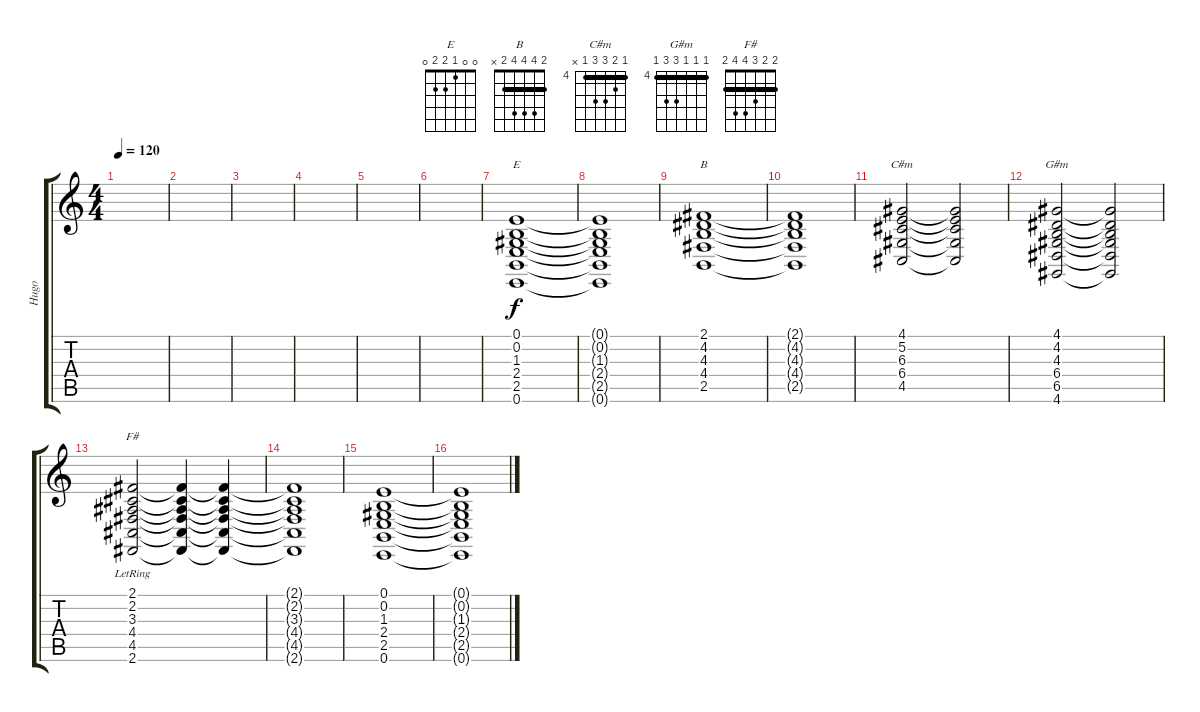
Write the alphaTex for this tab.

\track ("Hugo" "Hugo") {instrument synthstrings1}
\staff {score tabs}
\tuning (E4 B3 G3 D3 A2 E2) {hide}
\chord ("E" 0 0 1 2 2 0)
\chord ("B" 2 4 4 4 2 x) {barre 2}
\chord ("C#m" 4 5 6 6 4 x) {firstfret 4 barre 4}
\chord ("G#m" 4 4 4 6 6 4) {firstfret 4 barre 4}
\chord ("F#" 2 2 3 4 4 2) {barre 2}
\ts (4 4)
\tempo 120
\clef g2
\ks c
|
|
|
|
|
|
(0.1 0.2 1.3 2.4 2.5 0.6).1{ch "E"} |
(0.1{t} 0.2{t} 1.3{t} 2.4{t} 2.5{t} 0.6{t}).1 |
(2.1 4.2 4.3 4.4 2.5).1{ch "B"} |
(2.1{t} 4.2{t} 4.3{t} 4.4{t} 2.5{t}).1 |
(4.1 5.2 6.3 6.4 4.5).2{ch "C#m"} (4.1{t} 5.2{t} 6.3{t} 6.4{t} 4.5{t}).2 |
(4.1 4.2 4.3 6.4 6.5 4.6).2{ch "G#m"} (4.1{t} 4.2{t} 4.3{t} 6.4{t} 6.5{t} 4.6{t}).2 |
(2.1{lr} 2.2 3.3 4.4 4.5 2.6).2{ch "F#"} (2.1{t} 2.2{t} 3.3{t} 4.4{t} 4.5{t} 2.6{t}).4 (2.1{t} 2.2{t} 3.3{t} 4.4{t} 4.5{t} 2.6{t}).4 |
(2.1{t} 2.2{t} 3.3{t} 4.4{t} 4.5{t} 2.6{t}).1 |
(0.1 0.2 1.3 2.4 2.5 0.6).1 |
(0.1{t} 0.2{t} 1.3{t} 2.4{t} 2.5{t} 0.6{t}).1
